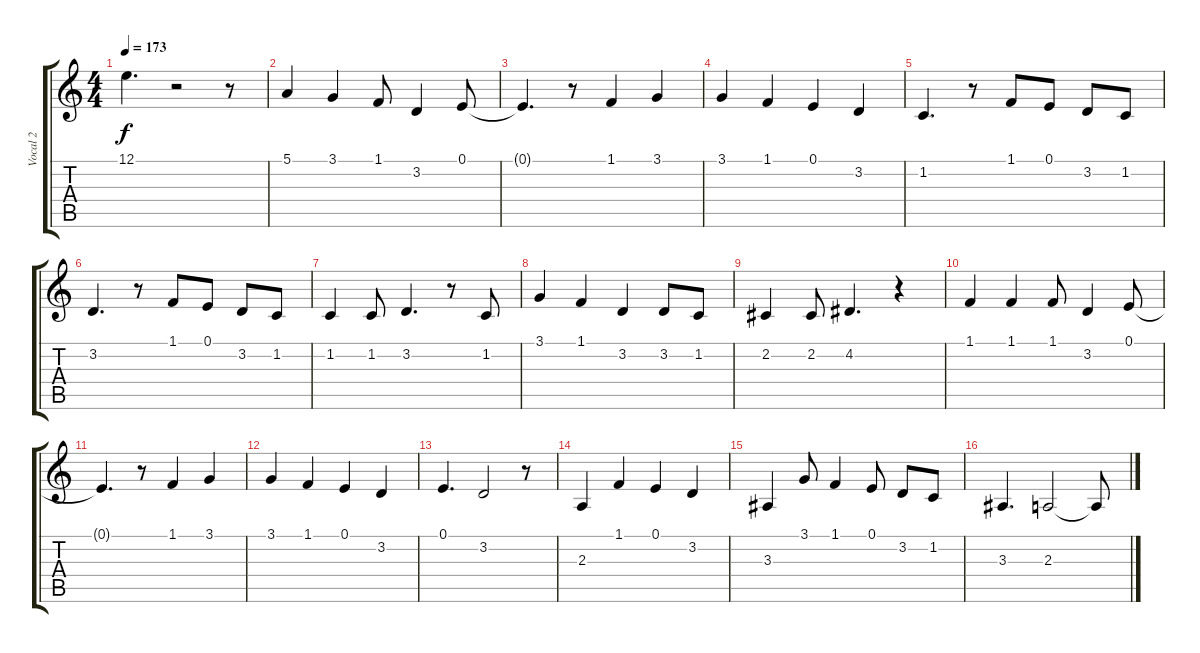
\track ("Vocal 2" "Vocal 2") {instrument voiceoohs}
\staff {score tabs}
\tuning (E4 B3 G3 D3 A2 E2) {hide}
\ts (4 4)
\tempo 173
\clef g2
\ks c
12.1{t}.4{d dy f} r.2 r.8 |
5.1.4 3.1.4 1.1.8 3.2.4 0.1.8 |
0.1{t}.4{d} r.8 1.1.4 3.1.4 |
3.1.4 1.1.4 0.1.4 3.2.4 |
1.2.4{d} r.8 1.1.8 0.1.8 3.2.8 1.2.8 |
3.2.4{d} r.8 1.1.8 0.1.8 3.2.8 1.2.8 |
1.2.4 1.2.8 3.2.4{d} r.8 1.2.8 |
3.1.4 1.1.4 3.2.4 3.2.8 1.2.8 |
2.2.4 2.2.8 4.2.4{d} r.4 |
1.1.4 1.1.4 1.1.8 3.2.4 0.1.8 |
0.1{t}.4{d} r.8 1.1.4 3.1.4 |
3.1.4 1.1.4 0.1.4 3.2.4 |
0.1.4{d} 3.2.2 r.8 |
2.3.4 1.1.4 0.1.4 3.2.4 |
3.3.4 3.1.8 1.1.4 0.1.8 3.2.8 1.2.8 |
3.3.4{d} 2.3.2 2.3{t}.8
